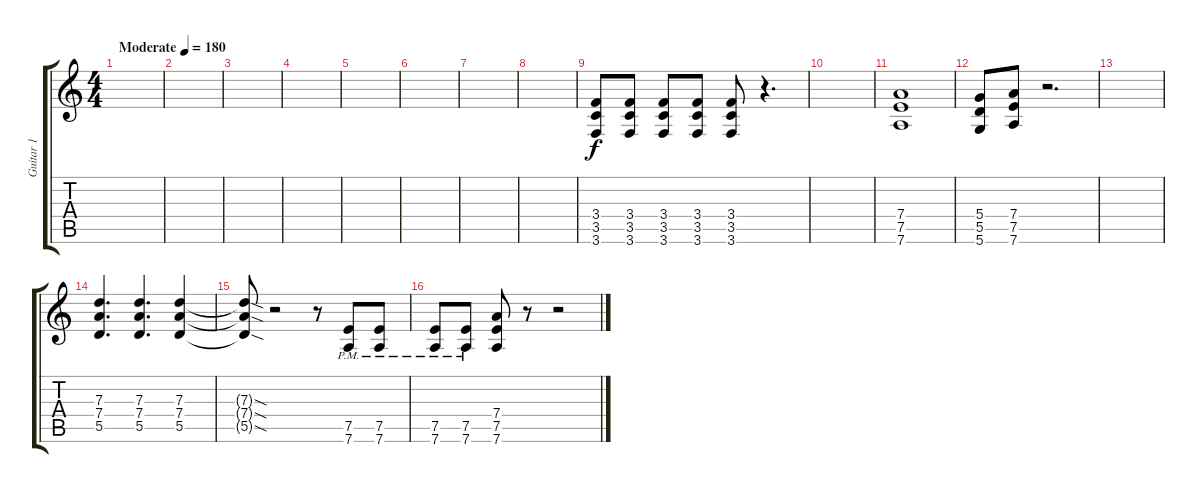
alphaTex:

\track ("Guitar 1" "Guitar 1") {instrument overdrivenguitar}
\staff {score tabs}
\tuning (E4 B3 G3 D3 A2 D2) {hide}
\ts (4 4)
\tempo (180 "Moderate")
\clef g2
\ks c
|
|
|
|
|
|
|
|
(3.4 3.5 3.6).8 (3.4 3.5 3.6).8 (3.4 3.5 3.6).8 (3.4 3.5 3.6).8 (3.4 3.5 3.6).8 r.4{d} |
|
(7.4 7.5 7.6).1 |
(5.4 5.5 5.6).8 (7.4 7.5 7.6).8 r.2{d} |
|
(7.3 7.4 5.5).4{d} (7.3 7.4 5.5).4{d} (7.3 7.4 5.5).4 |
(7.3{sod t} 7.4{sod t} 5.5{sod t}).8 r.2 r.8 (7.5{pm} 7.6{pm}).8 (7.5{pm} 7.6{pm}).8 |
(7.5{pm} 7.6{pm}).8 (7.5{pm} 7.6{pm}).8 (7.4 7.5 7.6).8 r.8 r.2
